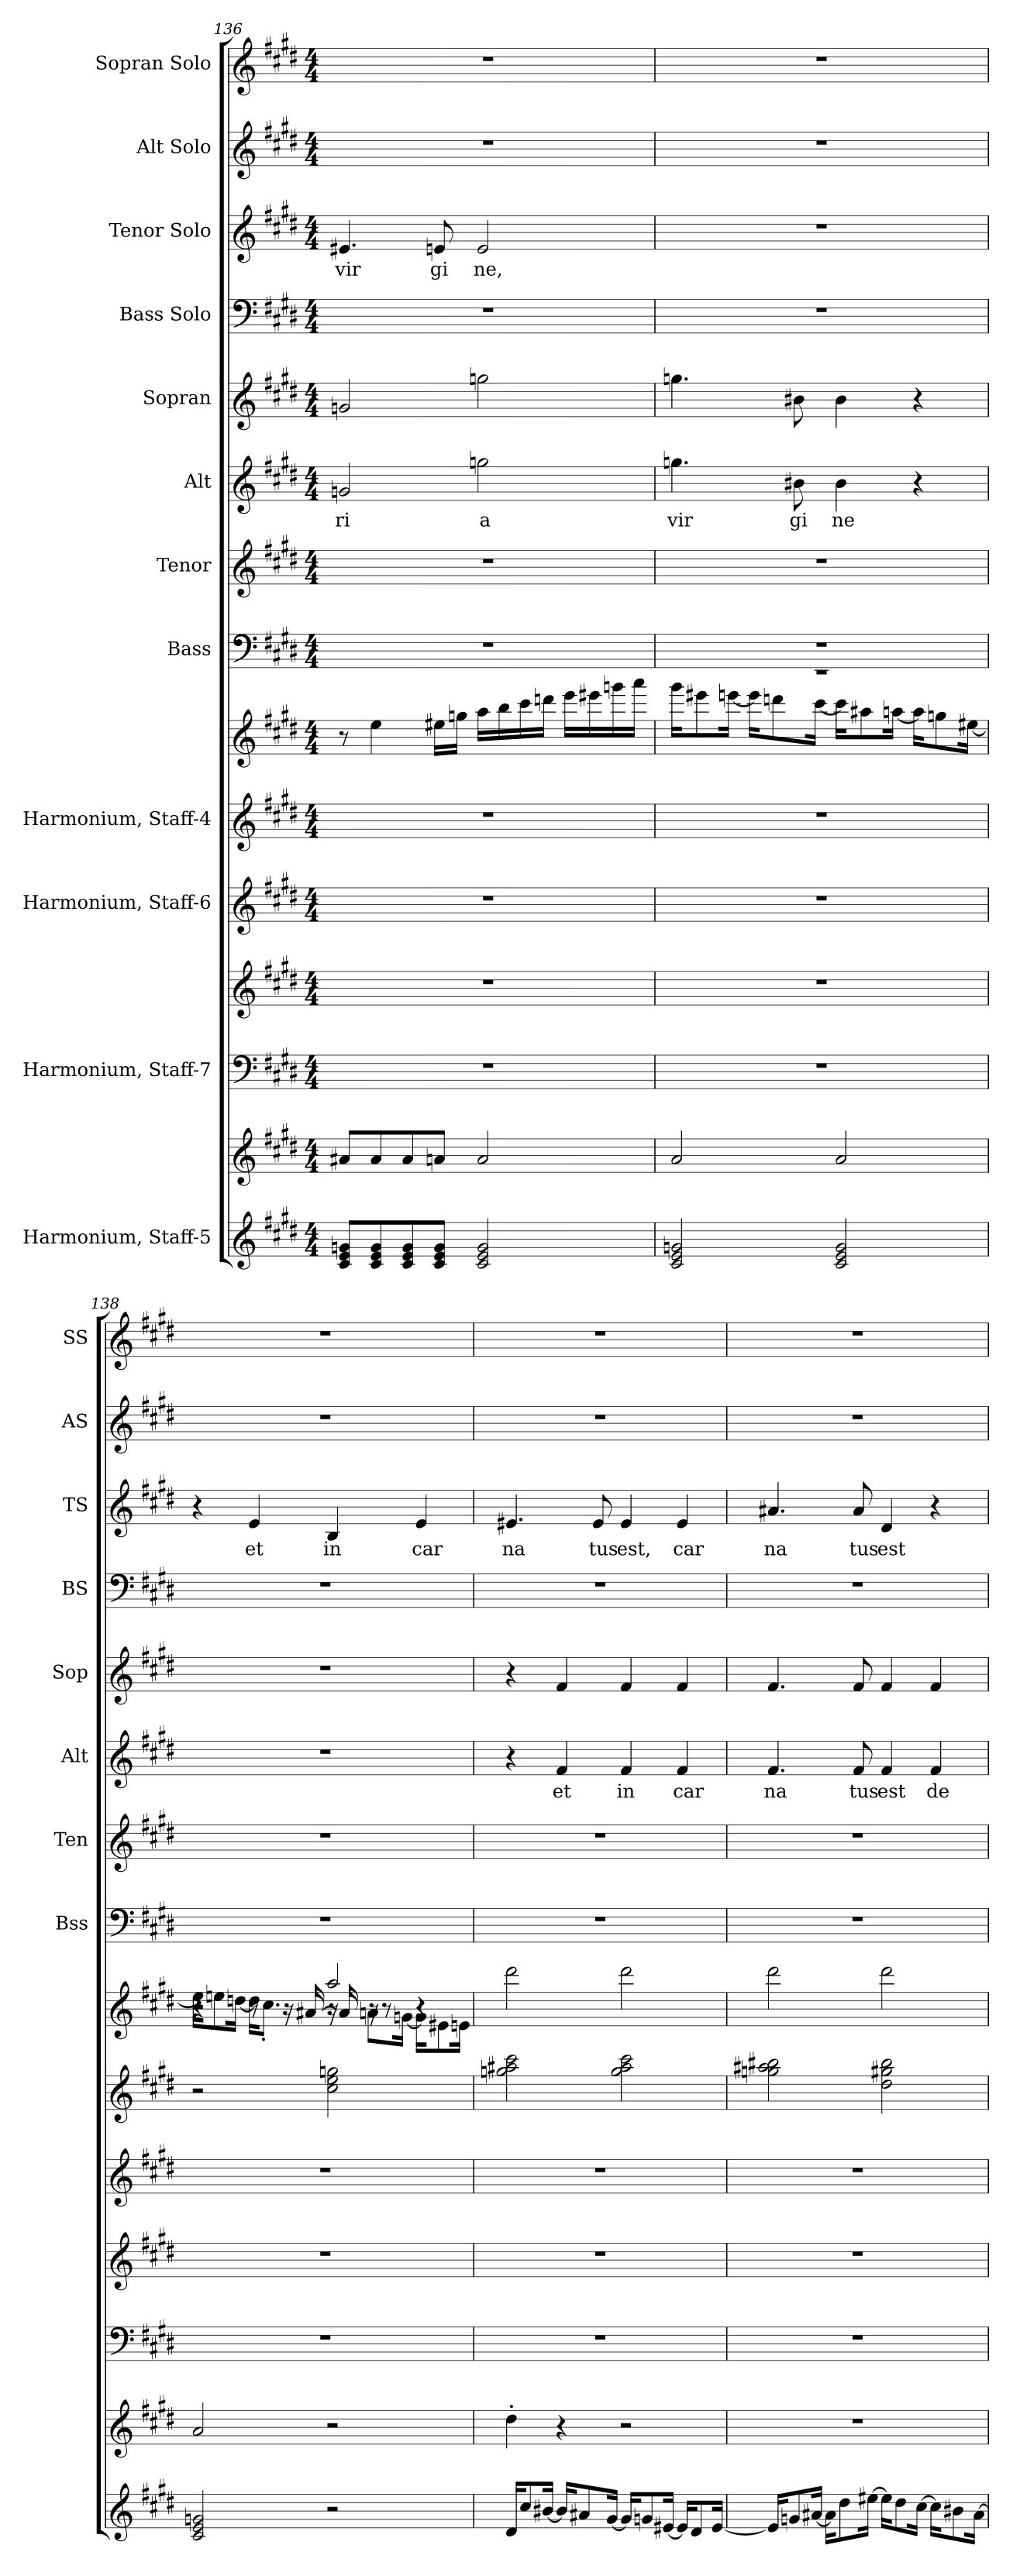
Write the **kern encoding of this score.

**kern	**kern	**kern	**kern	**kern	**kern	**kern	**kern	**kern	**kern	**text	**kern	**kern	**kern	**text	**kern	**kern
*part12	*part12	*part11	*part11	*part10	*part9	*part9	*part8	*part7	*part6	*part6	*part5	*part4	*part3	*part3	*part2	*part1
*staff15	*staff14	*staff13	*staff12	*staff11	*staff10	*staff9	*staff8	*staff7	*staff6	*staff6	*staff5	*staff4	*staff3	*staff3	*staff2	*staff1
*I"Harmonium, Staff-5	*	*I"Harmonium, Staff-7	*	*I"Harmonium, Staff-6	*I"Harmonium, Staff-4	*	*I"Bass	*I"Tenor	*I"Alt	*	*I"Sopran	*I"Bass Solo	*I"Tenor Solo	*	*I"Alt Solo	*I"Sopran Solo
*	*	*	*	*	*	*	*I'Bss	*I'Ten	*I'Alt	*	*I'Sop	*I'BS	*I'TS	*	*I'AS	*I'SS
*clefG2	*clefG2	*clefF4	*clefG2	*clefG2	*clefG2	*clefG2	*clefF4	*clefG2	*clefG2	*	*clefG2	*clefF4	*clefG2	*	*clefG2	*clefG2
*	*	*	*	*	*	*	*	*ITrd4c7	*ITrd2c3	*	*ITrd2c3	*	*ITrd4c7	*	*	*ITrd2c3
*k[f#c#g#d#]	*k[f#c#g#d#]	*k[f#c#g#d#]	*k[f#c#g#d#]	*k[f#c#g#d#]	*k[f#c#g#d#]	*k[f#c#g#d#]	*k[f#c#g#d#]	*k[f#c#g#]	*k[f#c#g#d#a#e#b#]	*	*k[f#c#g#d#a#e#b#]	*k[f#c#g#d#]	*k[f#c#g#]	*	*k[f#c#g#d#]	*k[f#c#g#d#a#e#b#]
*M4/4	*M4/4	*M4/4	*M4/4	*M4/4	*M4/4	*M4/4	*M4/4	*M4/4	*M4/4	*	*M4/4	*M4/4	*M4/4	*	*M4/4	*M4/4
=136	=136	=136	=136	=136	=136	=136	=136	=136	=136	=136	=136	=136	=136	=136	=136	=136
8c#/ 8e/ 8gn/L	8a#X/L	1r	1r	1r	1r	8r	1r	1r	2en/	ri	2en/	1r	4.A#X/	vir	1r	1r
8c#/ 8e/ 8g/	8a#/	.	.	.	.	4ee\	.	.	.	.	.	.	.	.	.	.
8c#/ 8e/ 8g/	8a#/	.	.	.	.	.	.	.	.	.	.	.	.	.	.	.
8c#/ 8e/ 8g/J	8an/J	.	.	.	.	16ee#X\LL	.	.	.	.	.	.	8An/	gi	.	.
.	.	.	.	.	.	16ggn\JJ	.	.	.	.	.	.	.	.	.	.
2c#/ 2e/ 2g/	2a/	.	.	.	.	16aa\LL	.	.	2een\	a	2een\	.	2A/	ne,	.	.
.	.	.	.	.	.	16bb\	.	.	.	.	.	.	.	.	.	.
.	.	.	.	.	.	16ccc#\	.	.	.	.	.	.	.	.	.	.
.	.	.	.	.	.	16dddn\JJ	.	.	.	.	.	.	.	.	.	.
.	.	.	.	.	.	16eee\LL	.	.	.	.	.	.	.	.	.	.
.	.	.	.	.	.	16eee#X\	.	.	.	.	.	.	.	.	.	.
.	.	.	.	.	.	16gggn\	.	.	.	.	.	.	.	.	.	.
.	.	.	.	.	.	16aaa\JJ	.	.	.	.	.	.	.	.	.	.
=137	=137	=137	=137	=137	=137	=137	=137	=137	=137	=137	=137	=137	=137	=137	=137	=137
*	*	*	*	*	*	*^	*	*	*	*	*	*	*	*	*	*
2c#/ 2e/ 2gn/	2a/	1r	1r	1r	1r	1r	16ggg#\KL	1r	1r	4.een\	vir	4.een\	1r	1r	.	1r	1r
.	.	.	.	.	.	.	8eee#X\	.	.	.	.	.	.	.	.	.	.
.	.	.	.	.	.	.	[16eeen\Jk	.	.	.	.	.	.	.	.	.	.
.	.	.	.	.	.	.	16eee\KL]	.	.	.	.	.	.	.	.	.	.
.	.	.	.	.	.	.	8dddn\	.	.	.	.	.	.	.	.	.	.
.	.	.	.	.	.	.	.	.	.	8g##X\	gi	8g##X\	.	.	.	.	.
.	.	.	.	.	.	.	[16ccc#\Jk	.	.	.	.	.	.	.	.	.	.
2c#/ 2e/ 2g/	2a/	.	.	.	.	.	16ccc#\KL]	.	.	4g##\	ne	4g##\	.	.	.	.	.
.	.	.	.	.	.	.	8aa#X\	.	.	.	.	.	.	.	.	.	.
.	.	.	.	.	.	.	[16aan\Jk	.	.	.	.	.	.	.	.	.	.
.	.	.	.	.	.	.	16aa\KL]	.	.	4r	.	4r	.	.	.	.	.
.	.	.	.	.	.	.	8ggn\	.	.	.	.	.	.	.	.	.	.
.	.	.	.	.	.	.	[16ee#X\Jk	.	.	.	.	.	.	.	.	.	.
!!LO:PB:g=z
=138	=138	=138	=138	=138	=138	=138	=138	=138	=138	=138	=138	=138	=138	=138	=138	=138	=138
*	*	*	*	*	*	*	*^	*	*	*	*	*	*	*	*	*	*
2c#/ 2e/ 2gn/	2a/	1r	1r	1r	2r	2r	16ee#\KL]	4r	1r	1r	1r	.	1r	1r	4r	.	1r	1r
.	.	.	.	.	.	.	8een\	.	.	.	.	.	.	.	.	.	.	.
.	.	.	.	.	.	.	[16ddn\Jk	.	.	.	.	.	.	.	.	.	.	.
.	.	.	.	.	.	.	16dd\KL]	8r	.	.	.	.	.	.	4A/	et	.	.
.	.	.	.	.	.	.	8.cc#'\J	.	.	.	.	.	.	.	.	.	.	.
.	.	.	.	.	.	.	.	16r	.	.	.	.	.	.	.	.	.	.
.	.	.	.	.	.	.	.	[16a#X/	.	.	.	.	.	.	.	.	.	.
2r	2r	.	.	.	2cc#\ 2ee\ 2ggn\	2aa/	16r	16a#/]	.	.	.	.	.	.	4E/	in	.	.
.	.	.	.	.	.	.	8an\L	16r	.	.	.	.	.	.	.	.	.	.
.	.	.	.	.	.	.	.	8r	.	.	.	.	.	.	.	.	.	.
.	.	.	.	.	.	.	[16gn\Jk	.	.	.	.	.	.	.	.	.	.	.
.	.	.	.	.	.	.	16g\KL]	4r	.	.	.	.	.	.	4A/	car	.	.
.	.	.	.	.	.	.	8e#X\	.	.	.	.	.	.	.	.	.	.	.
.	.	.	.	.	.	.	16en\Jk	.	.	.	.	.	.	.	.	.	.	.
*	*	*	*	*	*	*v	*v	*v	*	*	*	*	*	*	*	*	*	*
=139	=139	=139	=139	=139	=139	=139	=139	=139	=139	=139	=139	=139	=139	=139	=139	=139
16d#/KL	4dd#'\	1r	1r	1r	2ggn\ 2aa#X\ 2ccc#\	2ddd#\	1r	1r	4r	.	4r	1r	4.A#X/	na	1r	1r
8cc#/	.	.	.	.	.	.	.	.	.	.	.	.	.	.	.	.
[16b#X/Jk	.	.	.	.	.	.	.	.	.	.	.	.	.	.	.	.
16b#/KL]	4r	.	.	.	.	.	.	.	4d#/	et	4d#/	.	.	.	.	.
8a#X/	.	.	.	.	.	.	.	.	.	.	.	.	.	.	.	.
.	.	.	.	.	.	.	.	.	.	.	.	.	8A#/	tus	.	.
[16g#/Jk	.	.	.	.	.	.	.	.	.	.	.	.	.	.	.	.
16g#/KL]	2r	.	.	.	2gg\ 2aa#\ 2ccc#\	2ddd#\	.	.	4d#/	in	4d#/	.	4A#/	est,	.	.
8gn/	.	.	.	.	.	.	.	.	.	.	.	.	.	.	.	.
[16e#X/Jk	.	.	.	.	.	.	.	.	.	.	.	.	.	.	.	.
16e#/KL]	.	.	.	.	.	.	.	.	4d#/	car	4d#/	.	4A#/	car	.	.
8d#/	.	.	.	.	.	.	.	.	.	.	.	.	.	.	.	.
[16e#/Jk	.	.	.	.	.	.	.	.	.	.	.	.	.	.	.	.
=140	=140	=140	=140	=140	=140	=140	=140	=140	=140	=140	=140	=140	=140	=140	=140	=140
16e#/KL]	1r	1r	1r	1r	2ggn\ 2aa#X\ 2bb#X\	2ddd#\	1r	1r	4.d#/	na	4.d#/	1r	4.d#X/	na	1r	1r
8gn/	.	.	.	.	.	.	.	.	.	.	.	.	.	.	.	.
[16a#X/Jk	.	.	.	.	.	.	.	.	.	.	.	.	.	.	.	.
16a#\KL]	.	.	.	.	.	.	.	.	.	.	.	.	.	.	.	.
8dd#\	.	.	.	.	.	.	.	.	.	.	.	.	.	.	.	.
.	.	.	.	.	.	.	.	.	8d#/	tus	8d#/	.	8d#/	tus	.	.
[16ee#X\Jk	.	.	.	.	.	.	.	.	.	.	.	.	.	.	.	.
16ee#\KL]	.	.	.	.	2dd#\ 2gg#X\ 2bb#\	2ddd#\	.	.	4d#/	est	4d#/	.	4G#/	est	.	.
8dd#\	.	.	.	.	.	.	.	.	.	.	.	.	.	.	.	.
[16cc#\Jk	.	.	.	.	.	.	.	.	.	.	.	.	.	.	.	.
16cc#\KL]	.	.	.	.	.	.	.	.	4d#/	de	4d#/	.	4r	.	.	.
8b#X\	.	.	.	.	.	.	.	.	.	.	.	.	.	.	.	.
[16a#\Jk	.	.	.	.	.	.	.	.	.	.	.	.	.	.	.	.
=	=	=	=	=	=	=	=	=	=	=	=	=	=	=	=	=
*-	*-	*-	*-	*-	*-	*-	*-	*-	*-	*-	*-	*-	*-	*-	*-	*-
